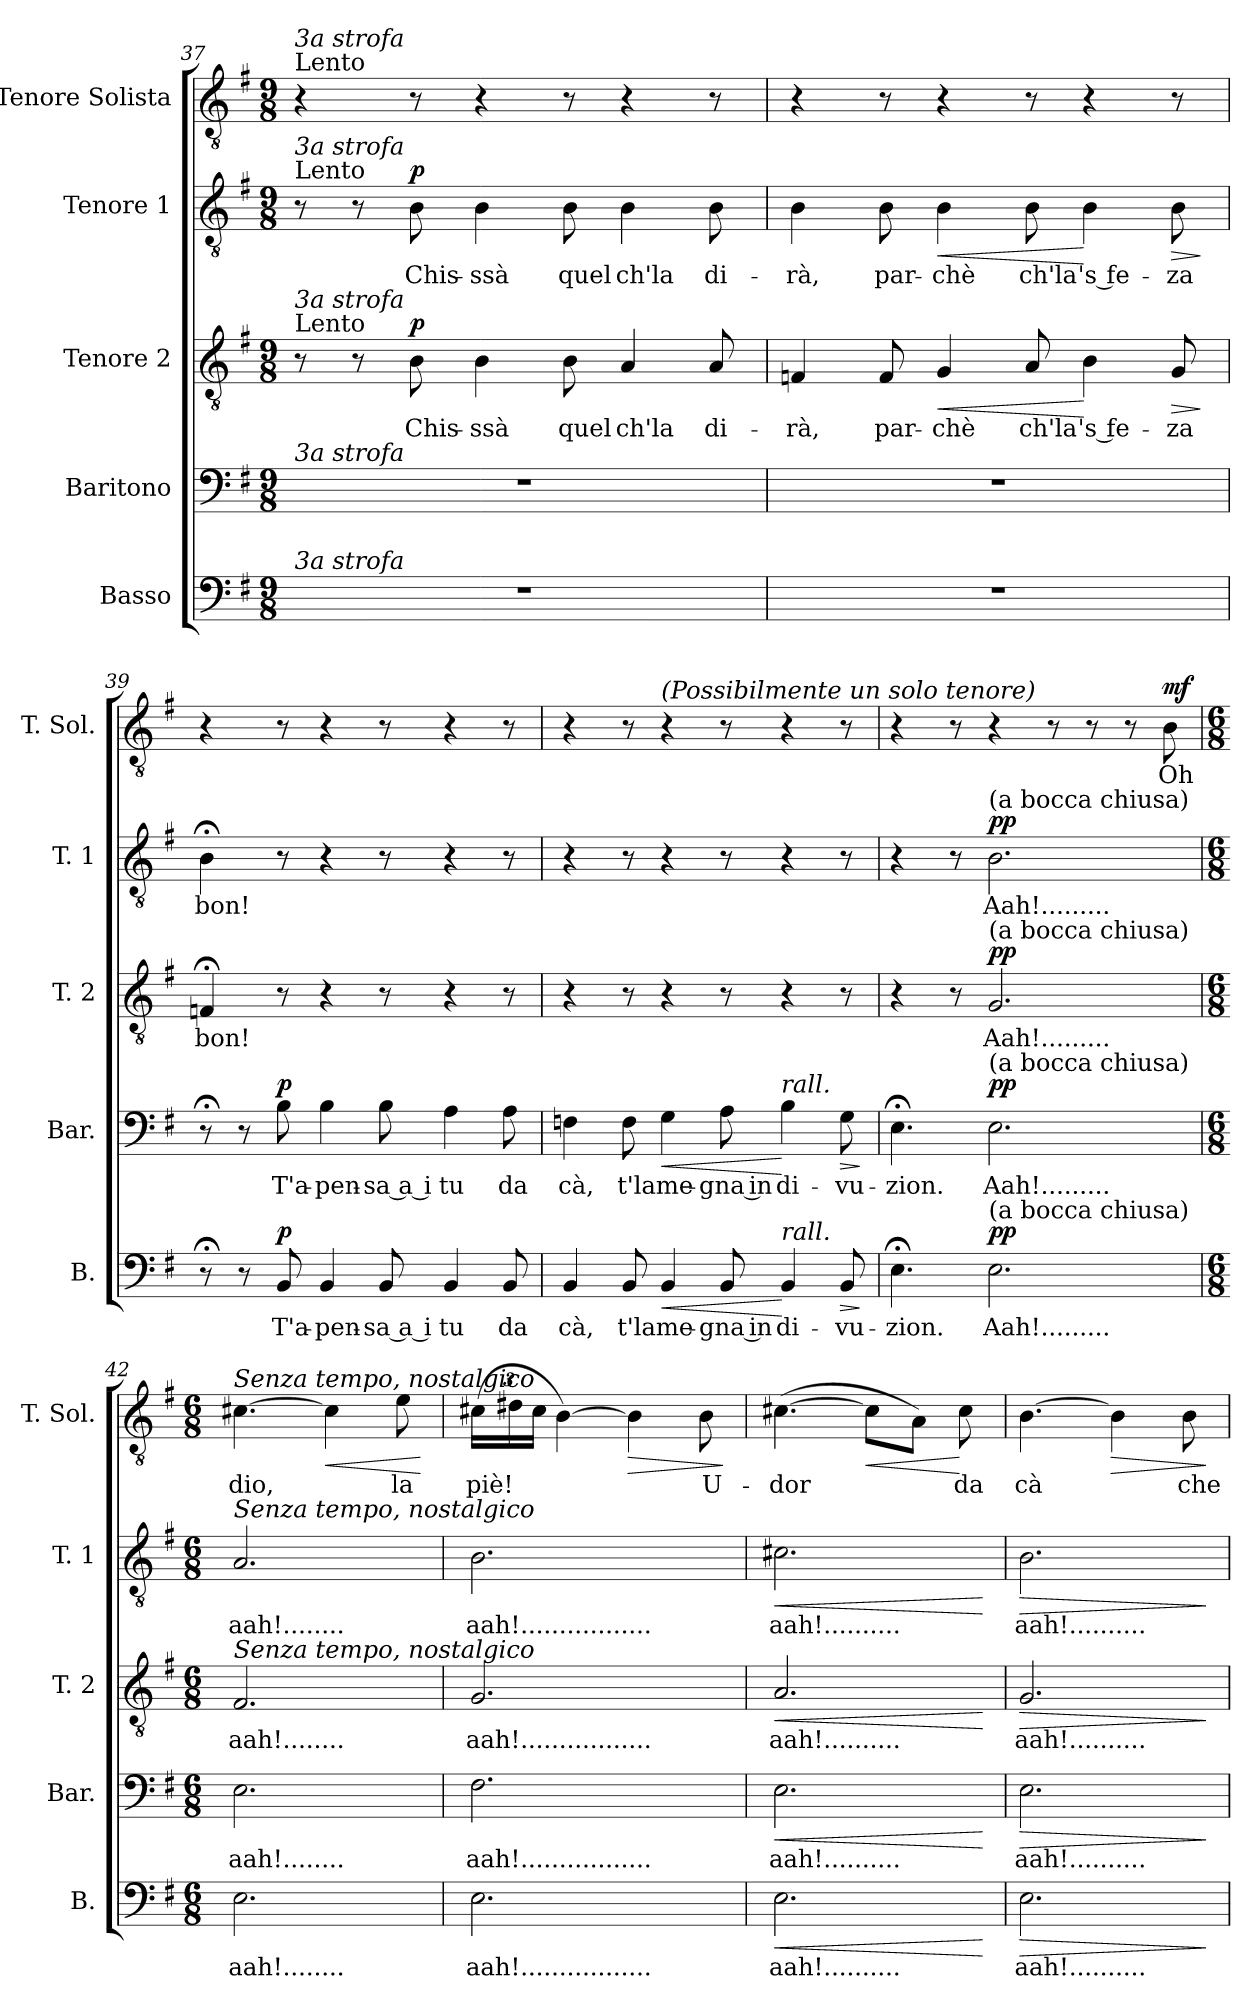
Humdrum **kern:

**kern	**text	**dynam	**kern	**text	**dynam	**kern	**text	**dynam	**kern	**text	**dynam	**kern	**text	**dynam
*part5	*part5	*part5	*part4	*part4	*part4	*part3	*part3	*part3	*part2	*part2	*part2	*part1	*part1	*part1
*staff5	*staff5	*staff5	*staff4	*staff4	*staff4	*staff3	*staff3	*staff3	*staff2	*staff2	*staff2	*staff1	*staff1	*staff1
*I"Basso	*	*	*I"Baritono	*	*	*I"Tenore 2	*	*	*I"Tenore 1	*	*	*I"Tenore Solista	*	*
*I'B.	*	*	*I'Bar.	*	*	*I'T. 2	*	*	*I'T. 1	*	*	*I'T. Sol.	*	*
!!LO:PB:g=z
*clefF4	*	*	*clefF4	*	*	*clefGv2	*	*	*clefGv2	*	*	*clefGv2	*	*
*k[f#]	*	*	*k[f#]	*	*	*k[f#]	*	*	*k[f#]	*	*	*k[f#]	*	*
*M9/8	*	*	*M9/8	*	*	*M9/8	*	*	*M9/8	*	*	*M9/8	*	*
=37	=37	=37	=37	=37	=37	=37	=37	=37	=37	=37	=37	=37	=37	=37
!	!	!	!	!	!	!	!	!	!	!	!	!LO:TX:a:t=Lento	!	!
!	!	!	!	!	!	!	!	!	!	!	!	!LO:TX:a:i:t=3a strofa	!	!
!	!	!	!	!	!	!	!	!	!LO:TX:a:t=Lento	!	!	!	!	!
!	!	!	!	!	!	!	!	!	!LO:TX:a:i:t=3a strofa	!	!	!	!	!
!	!	!	!	!	!	!LO:TX:a:t=Lento	!	!	!	!	!	!	!	!
!	!	!	!	!	!	!LO:TX:a:i:t=3a strofa	!	!	!	!	!	!	!	!
!	!	!	!LO:TX:a:i:t=3a strofa	!	!	!	!	!	!	!	!	!	!	!
!LO:TX:a:i:t=3a strofa	!	!	!	!	!	!	!	!	!	!	!	!	!	!
8%9r	.	.	8%9r	.	.	8r	.	.	8r	.	.	4r	.	.
.	.	.	.	.	.	8r	.	.	8r	.	.	.	.	.
!	!	!	!	!	!	!	!LO:LY:b	!LO:DY:a	!	!LO:LY:b	!LO:DY:a	!	!	!
.	.	.	.	.	.	8B\	Chis-	p	8B\	Chis-	p	8r	.	.
!	!	!	!	!	!	!	!LO:LY:b	!	!	!LO:LY:b	!	!	!	!
.	.	.	.	.	.	4B\	-ssà	.	4B\	-ssà	.	4r	.	.
!	!	!	!	!	!	!	!LO:LY:b	!	!	!LO:LY:b	!	!	!	!
.	.	.	.	.	.	8B\	quel	.	8B\	quel	.	8r	.	.
!	!	!	!	!	!	!	!LO:LY:b	!	!	!LO:LY:b	!	!	!	!
.	.	.	.	.	.	4A/	ch'la	.	4B\	ch'la	.	4r	.	.
!	!	!	!	!	!	!	!LO:LY:b	!	!	!LO:LY:b	!	!	!	!
.	.	.	.	.	.	8A/	di-	.	8B\	di-	.	8r	.	.
=38	=38	=38	=38	=38	=38	=38	=38	=38	=38	=38	=38	=38	=38	=38
!	!	!	!	!	!	!	!LO:LY:b	!	!	!LO:LY:b	!	!	!	!
8%9r	.	.	8%9r	.	.	4Fn/	-rà,	.	4B\	-rà,	.	4r	.	.
!	!	!	!	!	!	!	!LO:LY:b	!	!	!LO:LY:b	!	!	!	!
.	.	.	.	.	.	8F/	par-	.	8B\	par-	.	8r	.	.
!	!	!	!	!	!	!	!LO:LY:b	!LO:HP:b	!	!LO:LY:b	!LO:HP:b	!	!	!
.	.	.	.	.	.	4G/	-chè	<	4B\	-chè	<	4r	.	.
!	!	!	!	!	!	!	!LO:LY:b	!	!	!LO:LY:b	!	!	!	!
.	.	.	.	.	.	8A/	ch'la	.	8B\	ch'la	.	8r	.	.
!	!	!	!	!	!	!	!LO:LY:b	!	!	!LO:LY:b	!	!	!	!
.	.	.	.	.	.	4B\	's fe-	[	4B\	's fe-	[	4r	.	.
!	!	!	!	!	!	!	!LO:LY:b	!LO:HP:b	!	!LO:LY:b	!LO:HP:b	!	!	!
.	.	.	.	.	.	8G/	-za	>	8B\	-za	>	8r	.	.
.	.	.	.	.	.	.	.	]	.	.	]	.	.	.
!!LO:LB:g=z
=39	=39	=39	=39	=39	=39	=39	=39	=39	=39	=39	=39	=39	=39	=39
!	!	!	!	!	!	!	!LO:LY:b	!	!	!LO:LY:b	!	!	!	!
8r;<	.	.	8r;<	.	.	4Fn;</	bon!	.	4B;<\	bon!	.	4r	.	.
8r	.	.	8r	.	.	.	.	.	.	.	.	.	.	.
!	!LO:LY:b	!LO:DY:a	!	!LO:LY:b	!LO:DY:a	!	!	!	!	!	!	!	!	!
8BB/	T'a-	p	8B\	T'a-	p	8r	.	.	8r	.	.	8r	.	.
!	!LO:LY:b	!	!	!LO:LY:b	!	!	!	!	!	!	!	!	!	!
4BB/	-pen-	.	4B\	-pen-	.	4r	.	.	4r	.	.	4r	.	.
!	!LO:LY:b	!	!	!LO:LY:b	!	!	!	!	!	!	!	!	!	!
8BB/	-sa a i	.	8B\	-sa a i	.	8r	.	.	8r	.	.	8r	.	.
!	!LO:LY:b	!	!	!LO:LY:b	!	!	!	!	!	!	!	!	!	!
4BB/	tu	.	4A\	tu	.	4r	.	.	4r	.	.	4r	.	.
!	!LO:LY:b	!	!	!LO:LY:b	!	!	!	!	!	!	!	!	!	!
8BB/	da	.	8A\	da	.	8r	.	.	8r	.	.	8r	.	.
=40	=40	=40	=40	=40	=40	=40	=40	=40	=40	=40	=40	=40	=40	=40
!	!LO:LY:b	!	!	!LO:LY:b	!	!	!	!	!	!	!	!	!	!
4BB/	cà,	.	4Fn\	cà,	.	4r	.	.	4r	.	.	4r	.	.
!	!LO:LY:b	!	!	!LO:LY:b	!	!	!	!	!	!	!	!	!	!
8BB/	t'la	.	8F\	t'la	.	8r	.	.	8r	.	.	8r	.	.
!	!	!	!	!	!	!	!	!	!	!	!	!LO:TX:a:i:t=(Possibilmente un solo tenore)	!	!
!	!LO:LY:b	!LO:HP:b	!	!LO:LY:b	!LO:HP:b	!	!	!	!	!	!	!	!	!
4BB/	me-	<	4G\	me-	<	4r	.	.	4r	.	.	4r	.	.
!	!LO:LY:b	!	!	!LO:LY:b	!	!	!	!	!	!	!	!	!	!
8BB/	-gna in	.	8A\	-gna in	.	8r	.	.	8r	.	.	8r	.	.
*	*	*	*	*	*	*	*	*	*	*	*	*MM66	*	*
!	!	!	!LO:TX:a:i:t=rall.	!	!	!	!	!	!	!	!	!	!	!
!LO:TX:a:i:t=rall.	!	!	!	!	!	!	!	!	!	!	!	!	!	!
!	!LO:LY:b	!	!	!LO:LY:b	!	!	!	!	!	!	!	!	!	!
4BB/	di-	[	4B\	di-	[	4r	.	.	4r	.	.	4r	.	.
!	!LO:LY:b	!LO:HP:b	!	!LO:LY:b	!LO:HP:b	!	!	!	!	!	!	!	!	!
8BB/	-vu-	>	8G\	-vu-	>	8r	.	.	8r	.	.	8r	.	.
.	.	]	.	.	]	.	.	.	.	.	.	.	.	.
=41	=41	=41	=41	=41	=41	=41	=41	=41	=41	=41	=41	=41	=41	=41
*	*	*	*	*	*	*	*	*	*	*	*	*MM60	*	*
!	!LO:LY:b	!	!	!LO:LY:b	!	!	!	!	!	!	!	!	!	!
4.E;<\	-zion.	.	4.E;<\	-zion.	.	4r	.	.	4r	.	.	4r	.	.
.	.	.	.	.	.	8r	.	.	8r	.	.	8r	.	.
*	*	*	*	*	*	*	*	*	*	*	*	*MM81	*	*
!	!	!	!	!	!	!	!	!	!LO:TX:a:t=(a bocca chiusa)	!	!	!	!	!
!	!	!	!	!	!	!LO:TX:a:t=(a bocca chiusa)	!	!	!	!	!	!	!	!
!	!	!	!LO:TX:a:t=(a bocca chiusa)	!	!	!	!	!	!	!	!	!	!	!
!LO:TX:a:t=(a bocca chiusa)	!	!	!	!	!	!	!	!	!	!	!	!	!	!
!	!LO:LY:b	!LO:DY:a	!	!LO:LY:b	!LO:DY:a	!	!LO:LY:b	!LO:DY:a	!	!LO:LY:b	!LO:DY:a	!	!	!
2.E\	Aah!.........	pp	2.E\	Aah!.........	pp	2.G/	Aah!.........	pp	2.B\	Aah!.........	pp	4r	.	.
.	.	.	.	.	.	.	.	.	.	.	.	8r	.	.
.	.	.	.	.	.	.	.	.	.	.	.	8r	.	.
.	.	.	.	.	.	.	.	.	.	.	.	8r	.	.
!	!	!	!	!	!	!	!	!	!	!	!	!	!LO:LY:b	!LO:DY:a
.	.	.	.	.	.	.	.	.	.	.	.	8B\	Oh	mf
!!LO:PB:g=z
=42	=42	=42	=42	=42	=42	=42	=42	=42	=42	=42	=42	=42	=42	=42
*M6/8	*	*	*M6/8	*	*	*M6/8	*	*	*M6/8	*	*	*M6/8	*	*
!	!	!	!	!	!	!	!	!	!	!	!	!LO:TX:a:i:t=Senza tempo, nostalgico	!	!
!	!	!	!	!	!	!	!	!	!LO:TX:a:i:t=Senza tempo, nostalgico	!	!	!	!	!
!	!	!	!	!	!	!LO:TX:a:i:t=Senza tempo, nostalgico	!	!	!	!	!	!	!	!
!	!LO:LY:b	!	!	!LO:LY:b	!	!	!LO:LY:b	!	!	!LO:LY:b	!	!	!LO:LY:b	!
2.E\	aah!........	.	2.E\	aah!........	.	2.F#/	aah!........	.	2.A/	aah!........	.	[4.c#X\	dio,	.
!	!	!	!	!	!	!	!	!	!	!	!	!	!	!LO:HP:b
.	.	.	.	.	.	.	.	.	.	.	.	4c#\]	.	<
!	!	!	!	!	!	!	!	!	!	!	!	!	!LO:LY:b	!
.	.	.	.	.	.	.	.	.	.	.	.	8e\	la	.
.	.	.	.	.	.	.	.	.	.	.	.	.	.	[
=43	=43	=43	=43	=43	=43	=43	=43	=43	=43	=43	=43	=43	=43	=43
!	!LO:LY:b	!	!	!LO:LY:b	!	!	!LO:LY:b	!	!	!LO:LY:b	!	!	!	!
*	*	*	*	*	*	*	*	*	*	*	*	*Xbrackettup	*	*
!	!	!	!	!	!	!	!	!	!	!	!	!	!LO:LY:b	!
2.E\	aah!.................	.	2.F#\	aah!.................	.	2.G/	aah!.................	.	2.B\	aah!.................	.	(>24c#X\LL	piè!	.
.	.	.	.	.	.	.	.	.	.	.	.	24d#X\	.	.
.	.	.	.	.	.	.	.	.	.	.	.	24c#\JJ	.	.
.	.	.	.	.	.	.	.	.	.	.	.	[4B\)	.	.
!	!	!	!	!	!	!	!	!	!	!	!	!	!	!LO:HP:b
.	.	.	.	.	.	.	.	.	.	.	.	4B\]	.	>
!	!	!	!	!	!	!	!	!	!	!	!	!	!LO:LY:b	!
.	.	.	.	.	.	.	.	.	.	.	.	8B\	U-	.
.	.	.	.	.	.	.	.	.	.	.	.	.	.	]
=44	=44	=44	=44	=44	=44	=44	=44	=44	=44	=44	=44	=44	=44	=44
!	!LO:LY:b	!LO:HP:b	!	!LO:LY:b	!LO:HP:b	!	!LO:LY:b	!LO:HP:b	!	!LO:LY:b	!LO:HP:b	!	!LO:LY:b	!
2.E\	-aah!..........	<	2.E\	-aah!..........	<	2.A/	-aah!..........	<	2.c#X\	-aah!..........	<	(>[4.c#X\	-dor	.
!	!	!	!	!	!	!	!	!	!	!	!	!	!	!LO:HP:b
.	.	.	.	.	.	.	.	.	.	.	.	8c#\L]	.	<
.	.	.	.	.	.	.	.	.	.	.	.	8A\J)	.	.
!	!	!	!	!	!	!	!	!	!	!	!	!	!LO:LY:b	!
.	.	.	.	.	.	.	.	.	.	.	.	8c#\	da	[
.	.	[	.	.	[	.	.	[	.	.	[	.	.	.
=45	=45	=45	=45	=45	=45	=45	=45	=45	=45	=45	=45	=45	=45	=45
!	!LO:LY:b	!LO:HP:b	!	!LO:LY:b	!LO:HP:b	!	!LO:LY:b	!LO:HP:b	!	!LO:LY:b	!LO:HP:b	!	!LO:LY:b	!
2.E\	aah!..........	>	2.E\	aah!..........	>	2.G/	aah!..........	>	2.B\	aah!..........	>	[4.B\	cà	.
!	!	!	!	!	!	!	!	!	!	!	!	!	!	!LO:HP:b
.	.	.	.	.	.	.	.	.	.	.	.	4B\]	.	>
!	!	!	!	!	!	!	!	!	!	!	!	!	!LO:LY:b	!
.	.	.	.	.	.	.	.	.	.	.	.	8B\	che	.
.	.	]	.	.	]	.	.	]	.	.	]	.	.	]
=	=	=	=	=	=	=	=	=	=	=	=	=	=	=
*-	*-	*-	*-	*-	*-	*-	*-	*-	*-	*-	*-	*-	*-	*-
